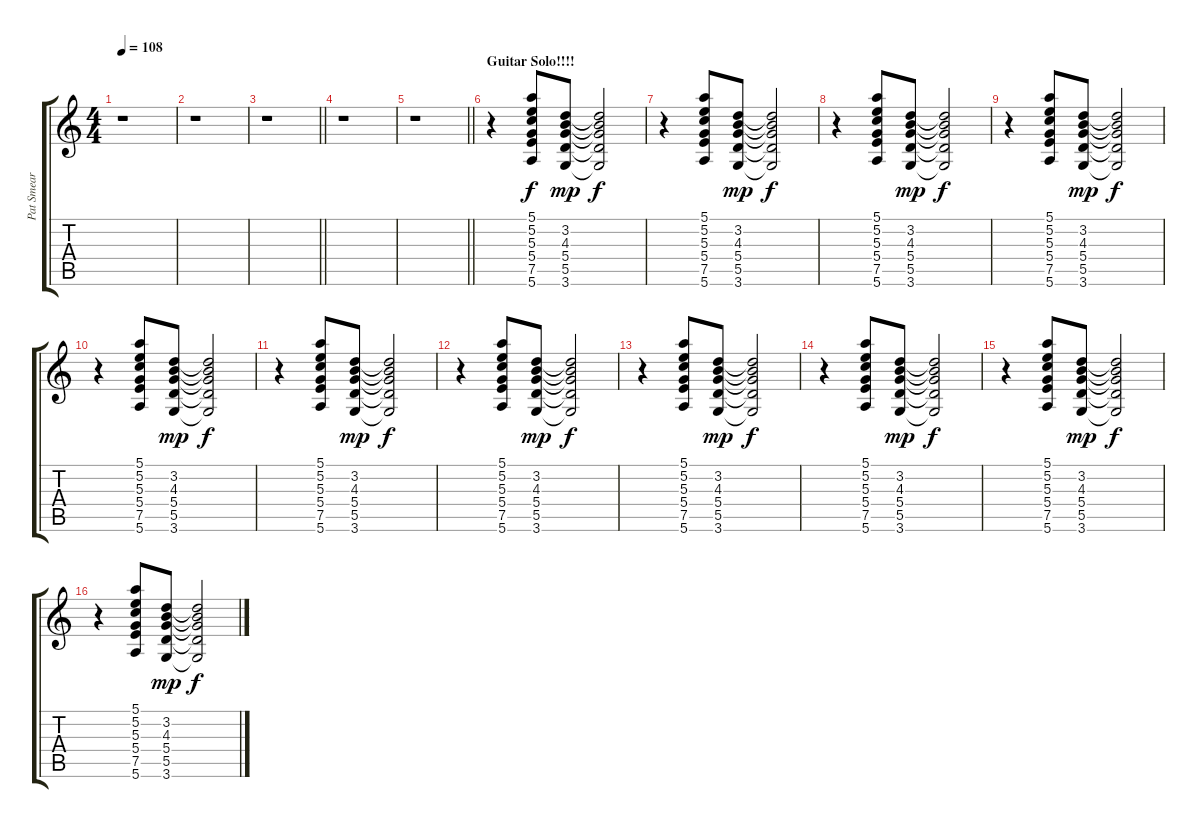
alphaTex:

\track ("Pat Smear" "Pat Smear") {instrument electricguitarjazz}
\staff {score tabs}
\tuning (E4 B3 G3 D3 A2 E2) {hide}
\ts (4 4)
\tempo 108
\clef g2
\ks c
r.1{dy f} |
r.1 |
\barLineRight lightlight
r.1 |
r.1 |
\barLineRight lightlight
r.1 |
\section ("" "Guitar Solo!!!!")
r.4 (5.1 5.2 5.3 5.4 7.5 5.6).8 (3.2 4.3 5.4 5.5 3.6).8{dy mp} (3.2{t} 4.3{t} 5.4{t} 5.5{t} 3.6{t}).2{dy f} |
r.4 (5.1 5.2 5.3 5.4 7.5 5.6).8 (3.2 4.3 5.4 5.5 3.6).8{dy mp} (3.2{t} 4.3{t} 5.4{t} 5.5{t} 3.6{t}).2{dy f} |
r.4 (5.1 5.2 5.3 5.4 7.5 5.6).8 (3.2 4.3 5.4 5.5 3.6).8{dy mp} (3.2{t} 4.3{t} 5.4{t} 5.5{t} 3.6{t}).2{dy f} |
r.4 (5.1 5.2 5.3 5.4 7.5 5.6).8 (3.2 4.3 5.4 5.5 3.6).8{dy mp} (3.2{t} 4.3{t} 5.4{t} 5.5{t} 3.6{t}).2{dy f} |
r.4 (5.1 5.2 5.3 5.4 7.5 5.6).8 (3.2 4.3 5.4 5.5 3.6).8{dy mp} (3.2{t} 4.3{t} 5.4{t} 5.5{t} 3.6{t}).2{dy f} |
r.4 (5.1 5.2 5.3 5.4 7.5 5.6).8 (3.2 4.3 5.4 5.5 3.6).8{dy mp} (3.2{t} 4.3{t} 5.4{t} 5.5{t} 3.6{t}).2{dy f} |
r.4 (5.1 5.2 5.3 5.4 7.5 5.6).8 (3.2 4.3 5.4 5.5 3.6).8{dy mp} (3.2{t} 4.3{t} 5.4{t} 5.5{t} 3.6{t}).2{dy f} |
r.4 (5.1 5.2 5.3 5.4 7.5 5.6).8 (3.2 4.3 5.4 5.5 3.6).8{dy mp} (3.2{t} 4.3{t} 5.4{t} 5.5{t} 3.6{t}).2{dy f} |
r.4 (5.1 5.2 5.3 5.4 7.5 5.6).8 (3.2 4.3 5.4 5.5 3.6).8{dy mp} (3.2{t} 4.3{t} 5.4{t} 5.5{t} 3.6{t}).2{dy f} |
r.4 (5.1 5.2 5.3 5.4 7.5 5.6).8 (3.2 4.3 5.4 5.5 3.6).8{dy mp} (3.2{t} 4.3{t} 5.4{t} 5.5{t} 3.6{t}).2{dy f} |
r.4 (5.1 5.2 5.3 5.4 7.5 5.6).8 (3.2 4.3 5.4 5.5 3.6).8{dy mp} (3.2{t} 4.3{t} 5.4{t} 5.5{t} 3.6{t}).2{dy f}
